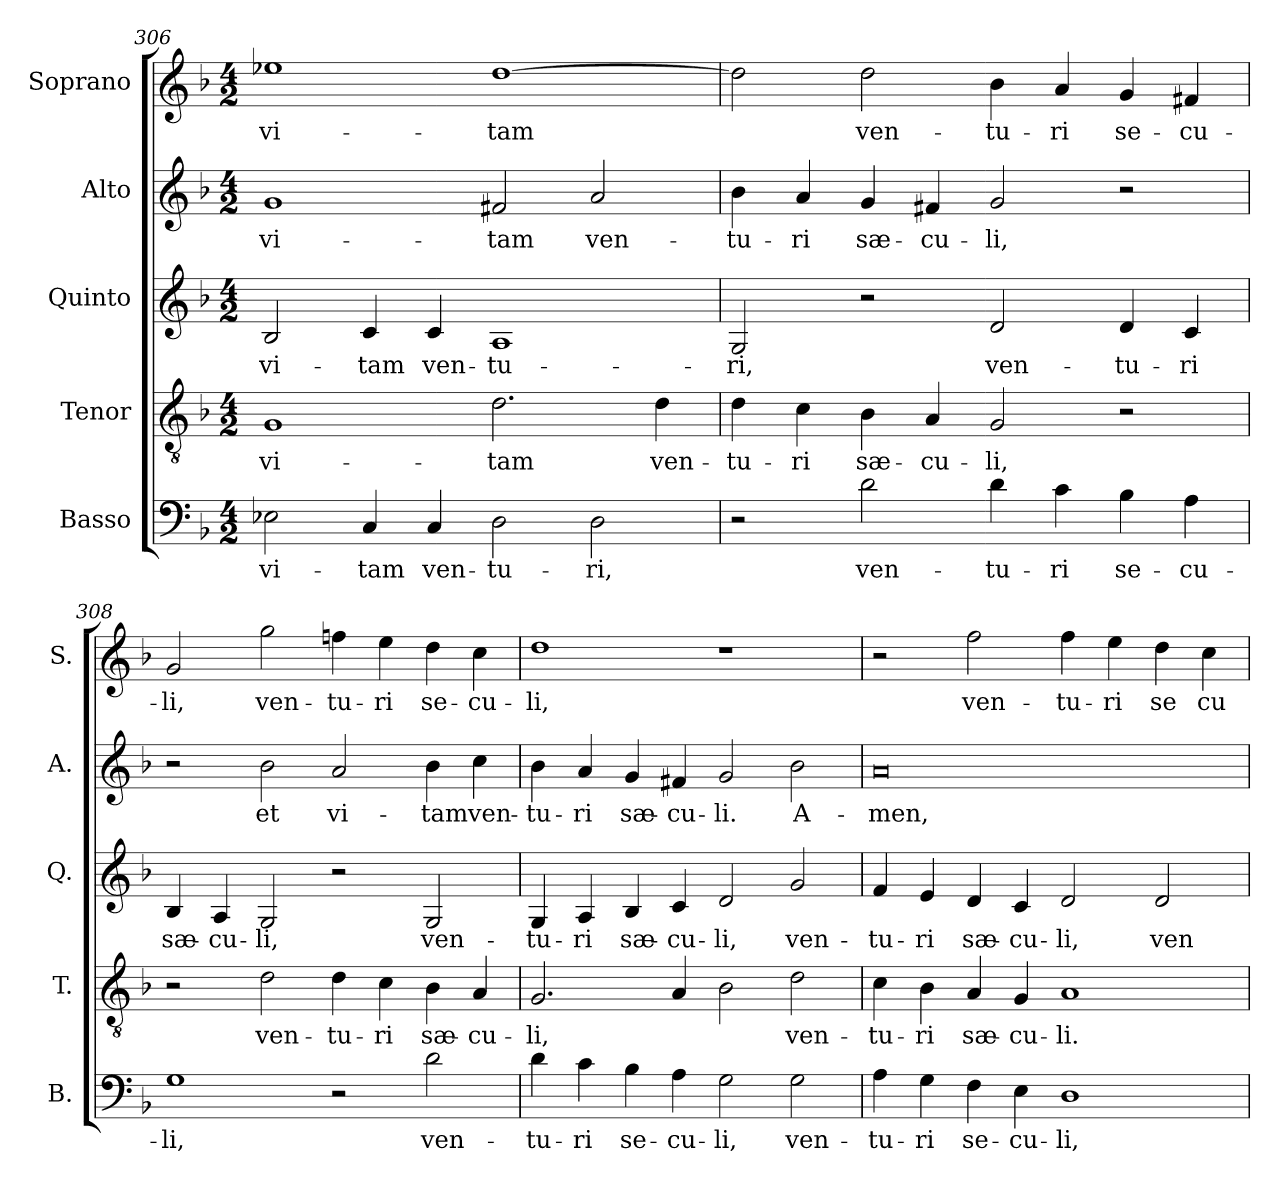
**kern	**text	**kern	**text	**kern	**text	**kern	**text	**kern	**text
*part5	*part5	*part4	*part4	*part3	*part3	*part2	*part2	*part1	*part1
*staff5	*staff5	*staff4	*staff4	*staff3	*staff3	*staff2	*staff2	*staff1	*staff1
*I"Basso	*	*I"Tenor	*	*I"Quinto	*	*I"Alto	*	*I"Soprano	*
*I'B.	*	*I'T.	*	*I'Q.	*	*I'A.	*	*I'S.	*
!!LO:LB:g=z
*clefF4	*	*clefGv2	*	*clefG2	*	*clefG2	*	*clefG2	*
*	*	*ITrd7c12	*	*	*	*	*	*	*
*k[b-]	*	*k[b-]	*	*k[b-]	*	*k[b-]	*	*k[b-]	*
*F:	*	*F:	*	*F:	*	*F:	*	*F:	*
*M4/2	*	*M4/2	*	*M4/2	*	*M4/2	*	*M4/2	*
=306	=306	=306	=306	=306	=306	=306	=306	=306	=306
!	!LO:LY:b:color=#000000	!	!	!	!	!	!	!	!
!	!	!	!LO:LY:b:color=#000000	!	!	!	!	!	!
!	!	!	!	!	!LO:LY:b:color=#000000	!	!	!	!
!	!	!	!	!	!	!	!LO:LY:b:color=#000000	!	!
!	!	!	!	!	!	!	!	!	!LO:LY:b:color=#000000
2E-Xi\	vi-	1GGi	vi-	2B-i/	vi-	1gi	vi-	1ee-Xi	vi-
!	!LO:LY:b:color=#000000	!	!	!	!	!	!	!	!
!	!	!	!	!	!LO:LY:b:color=#000000	!	!	!	!
4Ci/	-tam	.	.	4ci/	-tam	.	.	.	.
!	!LO:LY:b:color=#000000	!	!	!	!	!	!	!	!
!	!	!	!	!	!LO:LY:b:color=#000000	!	!	!	!
4Ci/	ven-	.	.	4ci/	ven-	.	.	.	.
!	!LO:LY:b:color=#000000	!	!	!	!	!	!	!	!
!	!	!	!LO:LY:b:color=#000000	!	!	!	!	!	!
!	!	!	!	!	!LO:LY:b:color=#000000	!	!	!	!
!	!	!	!	!	!	!	!LO:LY:b:color=#000000	!	!
!	!	!	!	!	!	!	!	!	!LO:LY:b:color=#000000
2Di\	-tu-	2.Di\	-tam	1Ai	-tu-	2f#Xi/	-tam	[1ddi	-tam
!	!LO:LY:b:color=#000000	!	!	!	!	!	!	!	!
!	!	!	!	!	!	!	!LO:LY:b:color=#000000	!	!
2Di\	-ri,	.	.	.	.	2ai/	ven-	.	.
!	!	!	!LO:LY:b:color=#000000	!	!	!	!	!	!
.	.	4Di\	ven-	.	.	.	.	.	.
=307	=307	=307	=307	=307	=307	=307	=307	=307	=307
!	!	!	!LO:LY:b:color=#000000	!	!	!	!	!	!
!	!	!	!	!	!LO:LY:b:color=#000000	!	!	!	!
!	!	!	!	!	!	!	!LO:LY:b:color=#000000	!	!
2r	.	4Di\	-tu-	2Gi/	-ri,	4b-i\	-tu-	2ddi\]	.
!	!	!	!LO:LY:b:color=#000000	!	!	!	!	!	!
!	!	!	!	!	!	!	!LO:LY:b:color=#000000	!	!
.	.	4Ci\	-ri	.	.	4ai/	-ri	.	.
!	!LO:LY:b:color=#000000	!	!	!	!	!	!	!	!
!	!	!	!LO:LY:b:color=#000000	!	!	!	!	!	!
!	!	!	!	!	!	!	!LO:LY:b:color=#000000	!	!
!	!	!	!	!	!	!	!	!	!LO:LY:b:color=#000000
2di\	ven-	4BB-i\	sæ-	2r	.	4gi/	sæ-	2ddi\	ven-
!	!	!	!LO:LY:b:color=#000000	!	!	!	!	!	!
!	!	!	!	!	!	!	!LO:LY:b:color=#000000	!	!
.	.	4AAi/	-cu-	.	.	4f#Xi/	-cu-	.	.
!	!LO:LY:b:color=#000000	!	!	!	!	!	!	!	!
!	!	!	!LO:LY:b:color=#000000	!	!	!	!	!	!
!	!	!	!	!	!LO:LY:b:color=#000000	!	!	!	!
!	!	!	!	!	!	!	!LO:LY:b:color=#000000	!	!
!	!	!	!	!	!	!	!	!	!LO:LY:b:color=#000000
4di\	-tu-	2GGi/	-li,	2di/	ven-	2gi/	-li,	4b-i\	-tu-
!	!LO:LY:b:color=#000000	!	!	!	!	!	!	!	!
!	!	!	!	!	!	!	!	!	!LO:LY:b:color=#000000
4ci\	-ri	.	.	.	.	.	.	4ai/	-ri
!	!LO:LY:b:color=#000000	!	!	!	!	!	!	!	!
!	!	!	!	!	!LO:LY:b:color=#000000	!	!	!	!
!	!	!	!	!	!	!	!	!	!LO:LY:b:color=#000000
4B-i\	se-	2r	.	4di/	-tu-	2r	.	4gi/	se-
!	!LO:LY:b:color=#000000	!	!	!	!	!	!	!	!
!	!	!	!	!	!LO:LY:b:color=#000000	!	!	!	!
!	!	!	!	!	!	!	!	!	!LO:LY:b:color=#000000
4Ai\	-cu-	.	.	4ci/	-ri	.	.	4f#Xi/	-cu-
=308	=308	=308	=308	=308	=308	=308	=308	=308	=308
!	!LO:LY:b:color=#000000	!	!	!	!	!	!	!	!
!	!	!	!	!	!LO:LY:b:color=#000000	!	!	!	!
!	!	!	!	!	!	!	!	!	!LO:LY:b:color=#000000
1Gi	-li,	2r	.	4B-i/	sæ-	2r	.	2gi/	-li,
!	!	!	!	!	!LO:LY:b:color=#000000	!	!	!	!
.	.	.	.	4Ai/	-cu-	.	.	.	.
!	!	!	!LO:LY:b:color=#000000	!	!	!	!	!	!
!	!	!	!	!	!LO:LY:b:color=#000000	!	!	!	!
!	!	!	!	!	!	!	!LO:LY:b:color=#000000	!	!
!	!	!	!	!	!	!	!	!	!LO:LY:b:color=#000000
.	.	2Di\	ven-	2Gi/	-li,	2b-i\	et	2ggi\	ven-
!	!	!	!LO:LY:b:color=#000000	!	!	!	!	!	!
!	!	!	!	!	!	!	!LO:LY:b:color=#000000	!	!
!	!	!	!	!	!	!	!	!	!LO:LY:b:color=#000000
2r	.	4Di\	-tu-	2r	.	2ai/	vi-	4ffni\	-tu-
!	!	!	!LO:LY:b:color=#000000	!	!	!	!	!	!
!	!	!	!	!	!	!	!	!	!LO:LY:b:color=#000000
.	.	4Ci\	-ri	.	.	.	.	4eei\	-ri
!	!LO:LY:b:color=#000000	!	!	!	!	!	!	!	!
!	!	!	!LO:LY:b:color=#000000	!	!	!	!	!	!
!	!	!	!	!	!LO:LY:b:color=#000000	!	!	!	!
!	!	!	!	!	!	!	!LO:LY:b:color=#000000	!	!
!	!	!	!	!	!	!	!	!	!LO:LY:b:color=#000000
2di\	ven-	4BB-i\	sæ-	2Gi/	ven-	4b-i\	-tam	4ddi\	se-
!	!	!	!LO:LY:b:color=#000000	!	!	!	!	!	!
!	!	!	!	!	!	!	!LO:LY:b:color=#000000	!	!
!	!	!	!	!	!	!	!	!	!LO:LY:b:color=#000000
.	.	4AAi/	-cu-	.	.	4cci\	ven-	4cci\	-cu-
=309	=309	=309	=309	=309	=309	=309	=309	=309	=309
!	!LO:LY:b:color=#000000	!	!	!	!	!	!	!	!
!	!	!	!LO:LY:b:color=#000000	!	!	!	!	!	!
!	!	!	!	!	!LO:LY:b:color=#000000	!	!	!	!
!	!	!	!	!	!	!	!LO:LY:b:color=#000000	!	!
!	!	!	!	!	!	!	!	!	!LO:LY:b:color=#000000
4di\	-tu-	2.GGi/	-li,	4Gi/	-tu-	4b-i\	-tu-	1ddi	-li,
!	!LO:LY:b:color=#000000	!	!	!	!	!	!	!	!
!	!	!	!	!	!LO:LY:b:color=#000000	!	!	!	!
!	!	!	!	!	!	!	!LO:LY:b:color=#000000	!	!
4ci\	-ri	.	.	4Ai/	-ri	4ai/	-ri	.	.
!	!LO:LY:b:color=#000000	!	!	!	!	!	!	!	!
!	!	!	!	!	!LO:LY:b:color=#000000	!	!	!	!
!	!	!	!	!	!	!	!LO:LY:b:color=#000000	!	!
4B-i\	se-	.	.	4B-i/	sæ-	4gi/	sæ-	.	.
!	!LO:LY:b:color=#000000	!	!	!	!	!	!	!	!
!	!	!	!	!	!LO:LY:b:color=#000000	!	!	!	!
!	!	!	!	!	!	!	!LO:LY:b:color=#000000	!	!
4Ai\	-cu-	4AAi/	.	4ci/	-cu-	4f#Xi/	-cu-	.	.
!	!LO:LY:b:color=#000000	!	!	!	!	!	!	!	!
!	!	!	!	!	!LO:LY:b:color=#000000	!	!	!	!
!	!	!	!	!	!	!	!LO:LY:b:color=#000000	!	!
2Gi\	-li,	2BB-i\	.	2di/	-li,	2gi/	-li.	1r	.
!	!LO:LY:b:color=#000000	!	!	!	!	!	!	!	!
!	!	!	!LO:LY:b:color=#000000	!	!	!	!	!	!
!	!	!	!	!	!LO:LY:b:color=#000000	!	!	!	!
!	!	!	!	!	!	!	!LO:LY:b:color=#000000	!	!
2Gi\	ven-	2Di\	ven-	2gi/	ven-	2b-i\	A-	.	.
!!LO:LB:g=z
=310	=310	=310	=310	=310	=310	=310	=310	=310	=310
!	!LO:LY:b:color=#000000	!	!	!	!	!	!	!	!
!	!	!	!LO:LY:b:color=#000000	!	!	!	!	!	!
!	!	!	!	!	!LO:LY:b:color=#000000	!	!	!	!
!	!	!	!	!	!	!	!LO:LY:b:color=#000000	!	!
4Ai\	-tu-	4Ci\	-tu-	4fi/	-tu-	0ai	-men,	2r	.
!	!LO:LY:b:color=#000000	!	!	!	!	!	!	!	!
!	!	!	!LO:LY:b:color=#000000	!	!	!	!	!	!
!	!	!	!	!	!LO:LY:b:color=#000000	!	!	!	!
4Gi\	-ri	4BB-i\	-ri	4ei/	-ri	.	.	.	.
!	!LO:LY:b:color=#000000	!	!	!	!	!	!	!	!
!	!	!	!LO:LY:b:color=#000000	!	!	!	!	!	!
!	!	!	!	!	!LO:LY:b:color=#000000	!	!	!	!
!	!	!	!	!	!	!	!	!	!LO:LY:b:color=#000000
4Fi\	se-	4AAi/	sæ-	4di/	sæ-	.	.	2ffi\	ven-
!	!LO:LY:b:color=#000000	!	!	!	!	!	!	!	!
!	!	!	!LO:LY:b:color=#000000	!	!	!	!	!	!
!	!	!	!	!	!LO:LY:b:color=#000000	!	!	!	!
4Ei\	-cu-	4GGi/	-cu-	4ci/	-cu-	.	.	.	.
!	!LO:LY:b:color=#000000	!	!	!	!	!	!	!	!
!	!	!	!LO:LY:b:color=#000000	!	!	!	!	!	!
!	!	!	!	!	!LO:LY:b:color=#000000	!	!	!	!
!	!	!	!	!	!	!	!	!	!LO:LY:b:color=#000000
1Di	-li,	1AAi	-li.	2di/	-li,	.	.	4ffi\	-tu-
!	!	!	!	!	!	!	!	!	!LO:LY:b:color=#000000
.	.	.	.	.	.	.	.	4eei\	-ri
!	!	!	!	!	!LO:LY:b:color=#000000	!	!	!	!
!	!	!	!	!	!	!	!	!	!LO:LY:b:color=#000000
.	.	.	.	2di/	ven-	.	.	4ddi\	se
!	!	!	!	!	!	!	!	!	!LO:LY:b:color=#000000
.	.	.	.	.	.	.	.	4cci\	cu-
=	=	=	=	=	=	=	=	=	=
*-	*-	*-	*-	*-	*-	*-	*-	*-	*-
